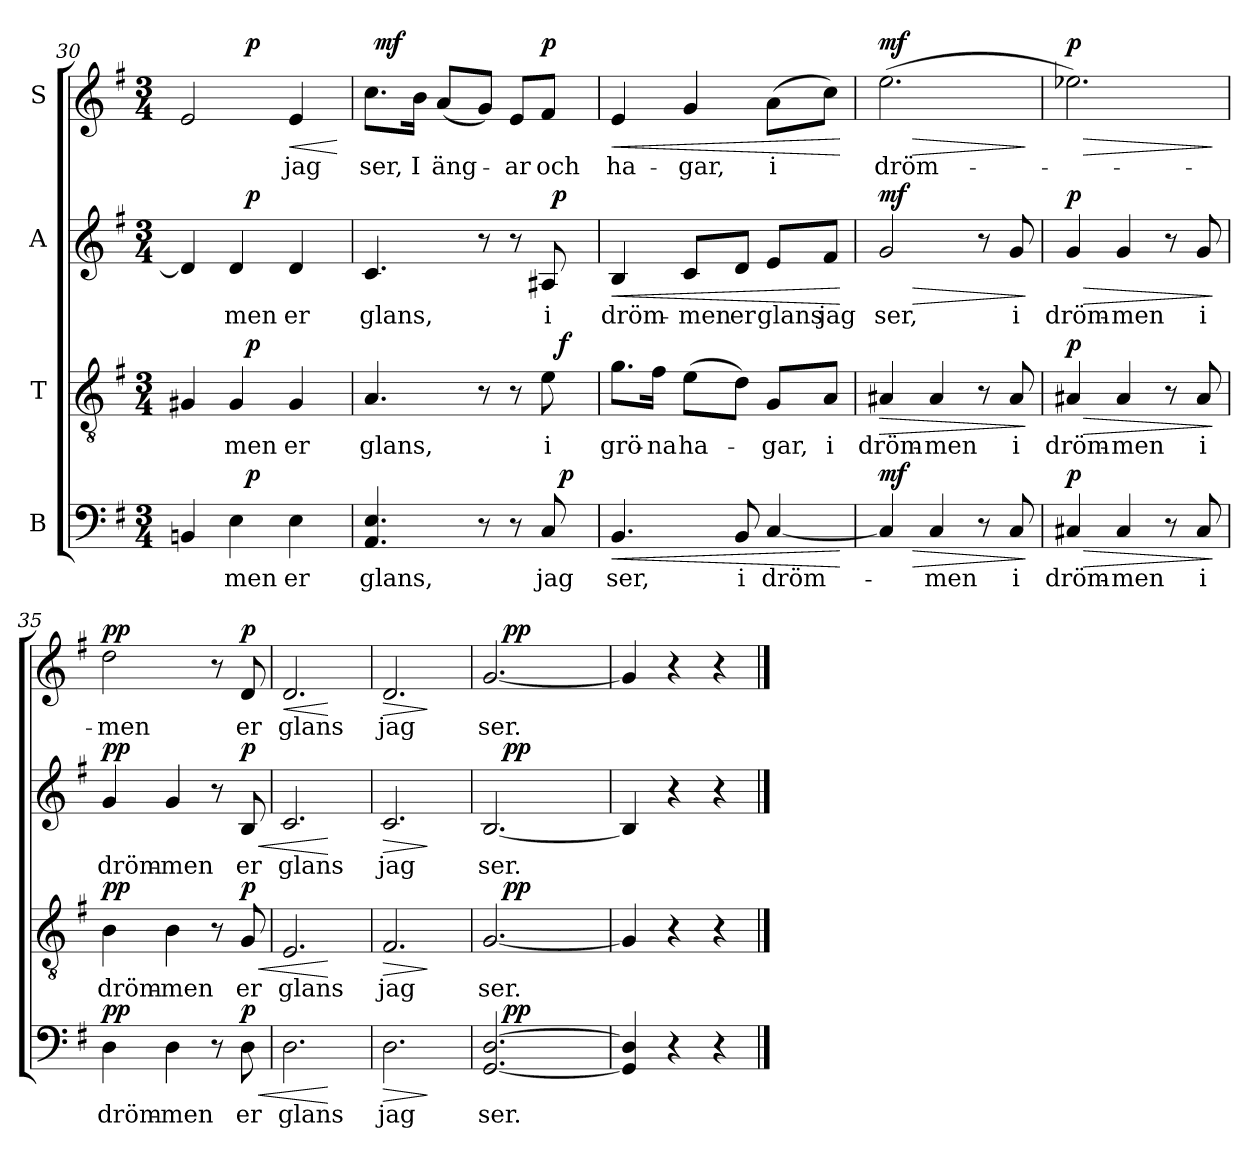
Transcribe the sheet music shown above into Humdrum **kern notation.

**kern	**text	**dynam	**kern	**text	**dynam	**kern	**text	**dynam	**kern	**text	**dynam
*part4	*part4	*part4	*part3	*part3	*part3	*part2	*part2	*part2	*part1	*part1	*part1
*staff4	*staff4	*staff4	*staff3	*staff3	*staff3	*staff2	*staff2	*staff2	*staff1	*staff1	*staff1
*I"B	*	*	*I"T	*	*	*I"A	*	*	*I"S	*	*
*clefF4	*	*	*clefGv2	*	*	*clefG2	*	*	*clefG2	*	*
*k[f#]	*	*	*k[f#]	*	*	*k[f#]	*	*	*k[f#]	*	*
*G:	*	*	*G:	*	*	*G:	*	*	*G:	*	*
*M3/4	*	*	*M3/4	*	*	*M3/4	*	*	*M3/4	*	*
=30	=30	=30	=30	=30	=30	=30	=30	=30	=30	=30	=30
*^	*	*	*^	*	*	*^	*	*	*^	*	*
4BBni/	6..ryy	.	.	4G#X/	6..ryy	.	.	4d/]	6..ryy	.	.	2e/	6..ryy	.	.
!	!	!LO:LY:b	!	!	!	!LO:LY:b	!	!	!	!LO:LY:b	!	!	!	!	!
4E\	.	-men	.	4G#/	.	-men	.	4d/	.	-men	.	.	.	.	.
!	!	!	!LO:DY:a	!	!	!	!LO:DY:a	!	!	!	!LO:DY:a	!	!	!	!LO:DY:a
.	3ryy	.	p	.	3ryy	.	p	.	3ryy	.	p	.	3ryy	.	p
!	!	!LO:LY:b	!	!	!	!LO:LY:b	!	!	!	!LO:LY:b	!	!	!	!LO:LY:b	!LO:HP:b
4E\	.	er	.	4G#/	.	er	.	4d/	.	er	.	4e/	.	jag	<
.	12.ryy	.	.	.	12.ryy	.	.	.	12.ryy	.	.	.	12.ryy	.	.
.	.	.	.	.	.	.	.	.	.	.	.	.	.	.	[
=31	=31	=31	=31	=31	=31	=31	=31	=31	=31	=31	=31	=31	=31	=31	=31
!	!	!LO:LY:b	!	!	!	!LO:LY:b	!	!	!	!LO:LY:b	!	!	!	!LO:LY:b	!
4.AA/ 4.E/	2ryy	glans,	.	4.A/	2ryy	glans,	.	4.c/	3ryy	glans,	.	8.cc\L	48ryy	ser,	.
!	!	!	!	!	!	!	!	!	!	!	!	!	!	!	!LO:DY:a
.	.	.	.	.	.	.	.	.	.	.	.	.	3%2ryy	.	mf
!	!	!	!	!	!	!	!	!	!	!	!	!	!	!LO:LY:b	!
.	.	.	.	.	.	.	.	.	.	.	.	16b\Jk	.	I	.
!	!	!	!	!	!	!	!	!	!	!	!	!	!	!LO:LY:b	!
.	.	.	.	.	.	.	.	.	.	.	.	(<8a/L	.	äng-	.
.	.	.	.	.	.	.	.	.	6...ryy	.	.	.	.	.	.
8r	.	.	.	8r	.	.	.	8r	.	.	.	8g/J)	.	.	.
!	!	!	!	!	!	!	!	!	!	!	!	!	!	!LO:LY:b	!
8r	8ryy	.	.	8r	8ryy	.	.	8r	.	.	.	8e/L	.	-ar	.
!	!	!LO:LY:b	!	!	!	!LO:LY:b	!	!	!	!LO:LY:b	!	!	!	!LO:LY:b	!LO:DY:a
8C/	32ryy	jag	.	8e\	32ryy	i	.	8A#X/	.	i	.	8f#/J	.	och	p
!	!	!	!	!	!	!	!	!	!	!	!LO:DY:a	!	!	!	!
.	.	.	.	.	.	.	.	.	12ryy	.	p	.	.	.	.
!	!	!	!LO:DY:a	!	!	!	!LO:DY:a	!	!	!	!	!	!	!	!
.	16.ryy	.	p	.	16.ryy	.	f	.	.	.	.	.	.	.	.
.	.	.	.	.	.	.	.	.	.	.	.	.	24.ryy	.	.
.	.	.	.	.	.	.	.	.	48ryy	.	.	.	.	.	.
=32	=32	=32	=32	=32	=32	=32	=32	=32	=32	=32	=32	=32	=32	=32	=32
!	!	!LO:LY:b	!LO:HP:b	!	!	!LO:LY:b	!	!	!	!LO:LY:b	!LO:HP:b	!	!	!LO:LY:b	!LO:HP:b
*v	*v	*	*	*	*	*	*	*v	*v	*	*	*v	*v	*	*
*	*	*	*v	*v	*	*	*	*	*	*	*	*
4.BB/	ser,	<	8.g\L	grö-	.	4B/	dröm-	<	4e/	ha-	<
!	!	!	!	!LO:LY:b	!	!	!	!	!	!	!
.	.	.	16f#\Jk	-na	.	.	.	.	.	.	.
!	!	!	!	!LO:LY:b	!	!	!LO:LY:b	!	!	!LO:LY:b	!
.	.	.	(>8e\L	ha-	.	8c/L	-men	.	4g/	-gar,	.
!	!LO:LY:b	!	!	!	!	!	!LO:LY:b	!	!	!	!
8BB/	i	.	8d\J)	.	.	8d/J	er	.	.	.	.
!	!LO:LY:b	!	!	!LO:LY:b	!	!	!LO:LY:b	!	!	!LO:LY:b	!
[4C/	dröm-	.	8G/L	-gar,	.	8e/L	glans	.	(>8a\L	i	.
!	!	!	!	!LO:LY:b	!	!	!LO:LY:b	!	!	!	!
.	.	.	8A/J	i	.	8f#/J	jag	.	8cc\J)	.	.
.	.	[	.	.	.	.	.	[	.	.	[
=33	=33	=33	=33	=33	=33	=33	=33	=33	=33	=33	=33
!	!	!LO:HP:b	!	!LO:LY:b	!LO:HP:b	!	!LO:LY:b	!LO:HP:b	!	!LO:LY:b	!LO:HP:b
!	!	!LO:DY:n=1:a	!	!	!	!	!	!LO:DY:n=1:a	!	!	!LO:DY:n=1:a
4C/]	.	> mf	4A#X/	dröm-	>	2g/	ser,	> mf	(>2.ee\	dröm-	> mf
!	!LO:LY:b	!	!	!LO:LY:b	!	!	!	!	!	!	!
4C/	-men	.	4A#/	-men	.	.	.	.	.	.	.
8r	.	.	8r	.	.	8r	.	.	.	.	.
!	!LO:LY:b	!	!	!LO:LY:b	!	!	!LO:LY:b	!	!	!	!
8C/	i	.	8A#/	i	.	8g/	i	.	.	.	.
.	.	]	.	.	]	.	.	]	.	.	]
!!LO:LB:g=z
=34	=34	=34	=34	=34	=34	=34	=34	=34	=34	=34	=34
!	!LO:LY:b	!LO:HP:b	!	!LO:LY:b	!LO:HP:b	!	!LO:LY:b	!LO:HP:b	!	!	!LO:HP:b
!	!	!LO:DY:n=1:a	!	!	!LO:DY:n=1:a	!	!	!LO:DY:n=1:a	!	!	!LO:DY:n=1:a
4C#X/	dröm-	> p	4A#X/	dröm-	> p	4g/	dröm-	> p	2.ee-X\)	.	> p
!	!LO:LY:b	!	!	!LO:LY:b	!	!	!LO:LY:b	!	!	!	!
4C#/	-men	.	4A#/	-men	.	4g/	-men	.	.	.	.
8r	.	.	8r	.	.	8r	.	.	.	.	.
!	!LO:LY:b	!	!	!LO:LY:b	!	!	!LO:LY:b	!	!	!	!
8C#/	i	.	8A#/	i	.	8g/	i	.	.	.	.
.	.	]	.	.	]	.	.	]	.	.	]
=35	=35	=35	=35	=35	=35	=35	=35	=35	=35	=35	=35
!	!LO:LY:b	!LO:DY:a	!	!LO:LY:b	!LO:DY:a	!	!LO:LY:b	!LO:DY:a	!	!LO:LY:b	!LO:DY:a
4D\	dröm-	pp	4B\	dröm-	pp	4g/	dröm-	pp	2dd\	-men	pp
!	!LO:LY:b	!	!	!LO:LY:b	!	!	!LO:LY:b	!	!	!	!
4D\	-men	.	4B\	-men	.	4g/	-men	.	.	.	.
8r	.	.	8r	.	.	8r	.	.	8r	.	.
!	!LO:LY:b	!LO:HP:b	!	!LO:LY:b	!LO:HP:b	!	!LO:LY:b	!LO:HP:b	!	!LO:LY:b	!
!	!	!LO:DY:n=1:a	!	!	!LO:DY:n=1:a	!	!	!LO:DY:n=1:a	!	!	!LO:DY:a
8D\	er	< p	8G/	er	< p	8B/	er	< p	8d/	er	p
=36	=36	=36	=36	=36	=36	=36	=36	=36	=36	=36	=36
!	!LO:LY:b	!	!	!LO:LY:b	!	!	!LO:LY:b	!	!	!LO:LY:b	!LO:HP:b
2.D\	glans	.	2.E/	glans	.	2.c/	glans	.	2.d/	glans	<
.	.	[	.	.	[	.	.	[	.	.	[
=37	=37	=37	=37	=37	=37	=37	=37	=37	=37	=37	=37
!	!LO:LY:b	!LO:HP:b	!	!LO:LY:b	!LO:HP:b	!	!LO:LY:b	!LO:HP:b	!	!LO:LY:b	!LO:HP:b
2.D\	jag	>	2.F#/	jag	>	2.c/	jag	>	2.d/	jag	>
.	.	]	.	.	]	.	.	]	.	.	]
=38	=38	=38	=38	=38	=38	=38	=38	=38	=38	=38	=38
!	!LO:LY:b	!	!	!LO:LY:b	!	!	!LO:LY:b	!	!	!LO:LY:b	!
*^	*	*	*^	*	*	*^	*	*	*^	*	*
[2.GG/ [2.D/	16ryy	ser.	.	[2.G/	16ryy	ser.	.	[2.B/	16ryy	ser.	.	[2.g/	16ryy	ser.	.
!	!	!	!LO:DY:a	!	!	!	!LO:DY:a	!	!	!	!LO:DY:a	!	!	!	!LO:DY:a
.	2ryy	.	pp	.	2ryy	.	pp	.	2ryy	.	pp	.	2ryy	.	pp
.	8.ryy	.	.	.	8.ryy	.	.	.	8.ryy	.	.	.	8.ryy	.	.
*v	*v	*	*	*	*	*	*	*v	*v	*	*	*v	*v	*	*
*	*	*	*v	*v	*	*	*	*	*	*	*	*
=39	=39	=39	=39	=39	=39	=39	=39	=39	=39	=39	=39
4GG/] 4D/]	.	.	4G/]	.	.	4B/]	.	.	4g/]	.	.
4r	.	.	4r	.	.	4r	.	.	4r	.	.
4r	.	.	4r	.	.	4r	.	.	4r	.	.
==	==	==	==	==	==	==	==	==	==	==	==
*-	*-	*-	*-	*-	*-	*-	*-	*-	*-	*-	*-
